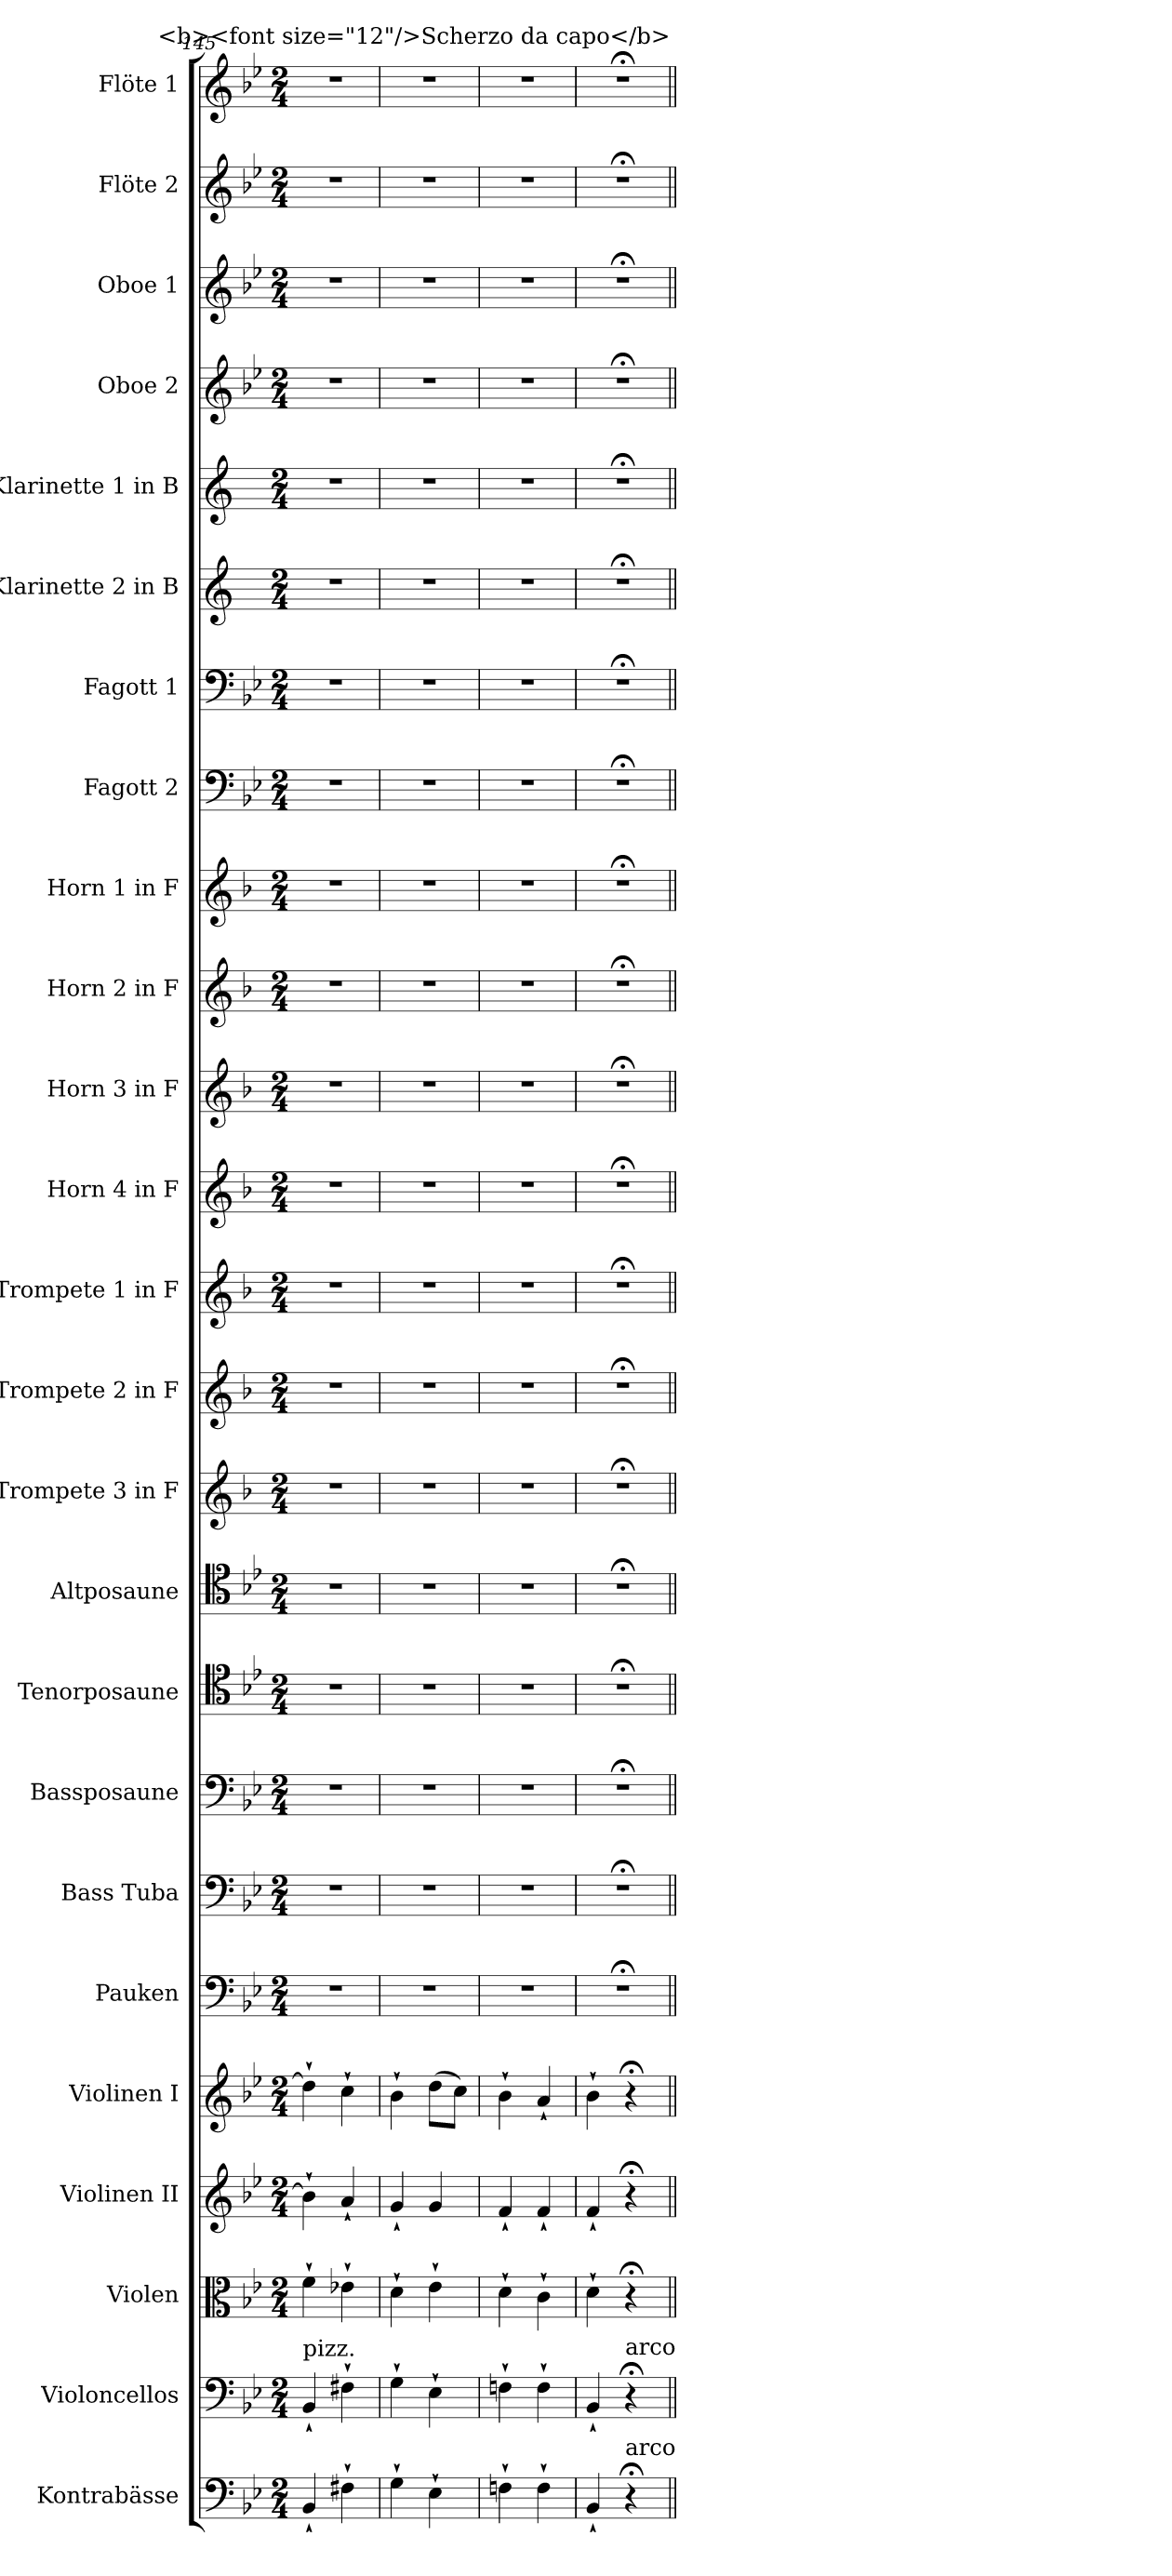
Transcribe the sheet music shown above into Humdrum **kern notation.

**kern	**kern	**kern	**kern	**kern	**kern	**kern	**kern	**kern	**kern	**kern	**kern	**kern	**kern	**kern	**kern	**kern	**kern	**kern	**kern	**kern	**kern	**kern	**kern	**kern
*part25	*part24	*part23	*part22	*part21	*part20	*part19	*part18	*part17	*part16	*part15	*part14	*part13	*part12	*part11	*part10	*part9	*part8	*part7	*part6	*part5	*part4	*part3	*part2	*part1
*staff25	*staff24	*staff23	*staff22	*staff21	*staff20	*staff19	*staff18	*staff17	*staff16	*staff15	*staff14	*staff13	*staff12	*staff11	*staff10	*staff9	*staff8	*staff7	*staff6	*staff5	*staff4	*staff3	*staff2	*staff1
*I"Kontrabässe	*I"Violoncellos	*I"Violen	*I"Violinen II	*I"Violinen I	*I"Pauken	*I"Bass Tuba	*I"Bassposaune	*I"Tenorposaune	*I"Altposaune	*I"Trompete 3 in F	*I"Trompete 2 in F	*I"Trompete 1 in F	*I"Horn 4 in F	*I"Horn 3 in F	*I"Horn 2 in F	*I"Horn 1 in F	*I"Fagott 2	*I"Fagott 1	*I"Klarinette 2 in B	*I"Klarinette 1 in B	*I"Oboe 2	*I"Oboe 1	*I"Flöte 2	*I"Flöte 1
*I'Kb.	*I'Vc.	*I'Vla.	*I'Vln. II	*I'Vln. I	*I'Pk.	*I'Ba. Tb.	*I'B. Psn.	*I'T. Psn.	*I'A. Psn.	*I'Tpt. 3 in F	*I'Tpt. 2 in F	*I'Tpt. 1 in F	*I'Hn. 4 in F	*I'Hn. 3  in F	*I'Hn. 2  in F	*I'Hn. 1 in F	*I'Fgt. 2	*I'Fgt. 1	*I'Kl. 2 in B	*I'Kl. 1  in B	*I'Ob. 2	*I'Ob. 1	*I'Fl. 2	*I'Fl. 1
*clefF4	*clefF4	*clefC3	*clefG2	*clefG2	*clefF4	*clefF4	*clefF4	*clefC4	*clefC4	*clefG2	*clefG2	*clefG2	*clefG2	*clefG2	*clefG2	*clefG2	*clefF4	*clefF4	*clefG2	*clefG2	*clefG2	*clefG2	*clefG2	*clefG2
*ITrd7c12	*	*	*	*	*	*	*	*	*	*ITrd-3c-5	*ITrd-3c-5	*ITrd-3c-5	*ITrd4c7	*ITrd4c7	*ITrd4c7	*ITrd4c7	*	*	*ITrd1c2	*ITrd1c2	*	*	*	*
*k[b-e-]	*k[b-e-]	*k[b-e-]	*k[b-e-]	*k[b-e-]	*k[b-e-]	*k[b-e-]	*k[b-e-]	*k[b-e-]	*k[b-e-]	*k[b-e-]	*k[b-e-]	*k[b-e-]	*k[b-e-]	*k[b-e-]	*k[b-e-]	*k[b-e-]	*k[b-e-]	*k[b-e-]	*k[b-e-]	*k[b-e-]	*k[b-e-]	*k[b-e-]	*k[b-e-]	*k[b-e-]
*M2/4	*M2/4	*M2/4	*M2/4	*M2/4	*M2/4	*M2/4	*M2/4	*M2/4	*M2/4	*M2/4	*M2/4	*M2/4	*M2/4	*M2/4	*M2/4	*M2/4	*M2/4	*M2/4	*M2/4	*M2/4	*M2/4	*M2/4	*M2/4	*M2/4
=145	=145	=145	=145	=145	=145	=145	=145	=145	=145	=145	=145	=145	=145	=145	=145	=145	=145	=145	=145	=145	=145	=145	=145	=145
!	!LO:TX:a:t=pizz.	!	!	!	!	!	!	!	!	!	!	!	!	!	!	!	!	!	!	!	!	!	!	!
4BBB-`/	4BB-`/	4f`\	4b-`\]	4dd`\]	2r	2r	2r	2r	2r	2r	2r	2r	2r	2r	2r	2r	2r	2r	2r	2r	2r	2r	2r	2r
4FF#X`\	4F#X`\	4e-X`\	4a`/	4cc`\	.	.	.	.	.	.	.	.	.	.	.	.	.	.	.	.	.	.	.	.
=146	=146	=146	=146	=146	=146	=146	=146	=146	=146	=146	=146	=146	=146	=146	=146	=146	=146	=146	=146	=146	=146	=146	=146	=146
4GG`\	4G`\	4d`\	4g`/	4b-`\	2r	2r	2r	2r	2r	2r	2r	2r	2r	2r	2r	2r	2r	2r	2r	2r	2r	2r	2r	2r
4EE-`\	4E-`\	4e-`\	4g/	(8dd\L	.	.	.	.	.	.	.	.	.	.	.	.	.	.	.	.	.	.	.	.
.	.	.	.	8cc\J)	.	.	.	.	.	.	.	.	.	.	.	.	.	.	.	.	.	.	.	.
=147	=147	=147	=147	=147	=147	=147	=147	=147	=147	=147	=147	=147	=147	=147	=147	=147	=147	=147	=147	=147	=147	=147	=147	=147
4FFni`\	4Fni`\	4d`\	4f`/	4b-`\	2r	2r	2r	2r	2r	2r	2r	2r	2r	2r	2r	2r	2r	2r	2r	2r	2r	2r	2r	2r
4FF`\	4F`\	4c`\	4f`/	4a`/	.	.	.	.	.	.	.	.	.	.	.	.	.	.	.	.	.	.	.	.
=148	=148	=148	=148	=148	=148	=148	=148	=148	=148	=148	=148	=148	=148	=148	=148	=148	=148	=148	=148	=148	=148	=148	=148	=148
4BBB-`/	4BB-`/	4d`\	4f`/	4b-`\	2r;<	2r;<	2r;<	2r;<	2r;<	2r;<	2r;<	2r;<	2r;<	2r;<	2r;<	2r;<	2r;<	2r;<	2r;<	2r;<	2r;<	2r;<	2r;<	2r;<
!	!LO:TX:a:t=arco	!	!	!	!	!	!	!	!	!	!	!	!	!	!	!	!	!	!	!	!	!	!	!
!LO:TX:a:t=arco	!	!	!	!	!	!	!	!	!	!	!	!	!	!	!	!	!	!	!	!	!	!	!	!
4r;<	4r;<	4r;<	4r;<	4r;<	.	.	.	.	.	.	.	.	.	.	.	.	.	.	.	.	.	.	.	.
!	!	!	!	!	!	!	!	!	!	!	!	!	!	!	!	!	!	!	!	!	!	!	!	!LO:TX:a:t=<b><font size="12"/>Scherzo da capo</b>
=||	=||	=||	=||	=||	=||	=||	=||	=||	=||	=||	=||	=||	=||	=||	=||	=||	=||	=||	=||	=||	=||	=||	=||	=||
*-	*-	*-	*-	*-	*-	*-	*-	*-	*-	*-	*-	*-	*-	*-	*-	*-	*-	*-	*-	*-	*-	*-	*-	*-
